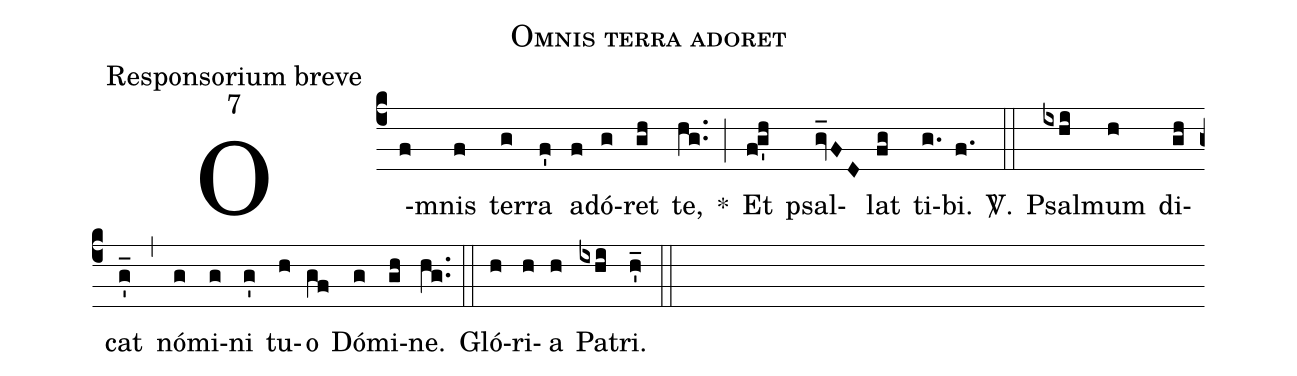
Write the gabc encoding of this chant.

name:Omnis terra adoret;
office-part:Responsorium breve;
mode:7;
%%
(c4) O(f)mnis(f) ter(g)ra(f') ad(f)ó(g)ret(gh) te,(hg..) *(;) Et(f!g'h) psal(gv_FD)lat(fg) ti(g.)bi.(f.) <sp>V/</sp>.(::) Psal(ixhi)mum(h) di(gh)cat(g'_) (,) nó(g)mi(g)ni(g') tu(h)o(gf) Dó(g)mi(gh)ne.(hg..) (::) Gló(h)ri(h)a(h) Pa(ixhi)tri.(h'_) (::)
